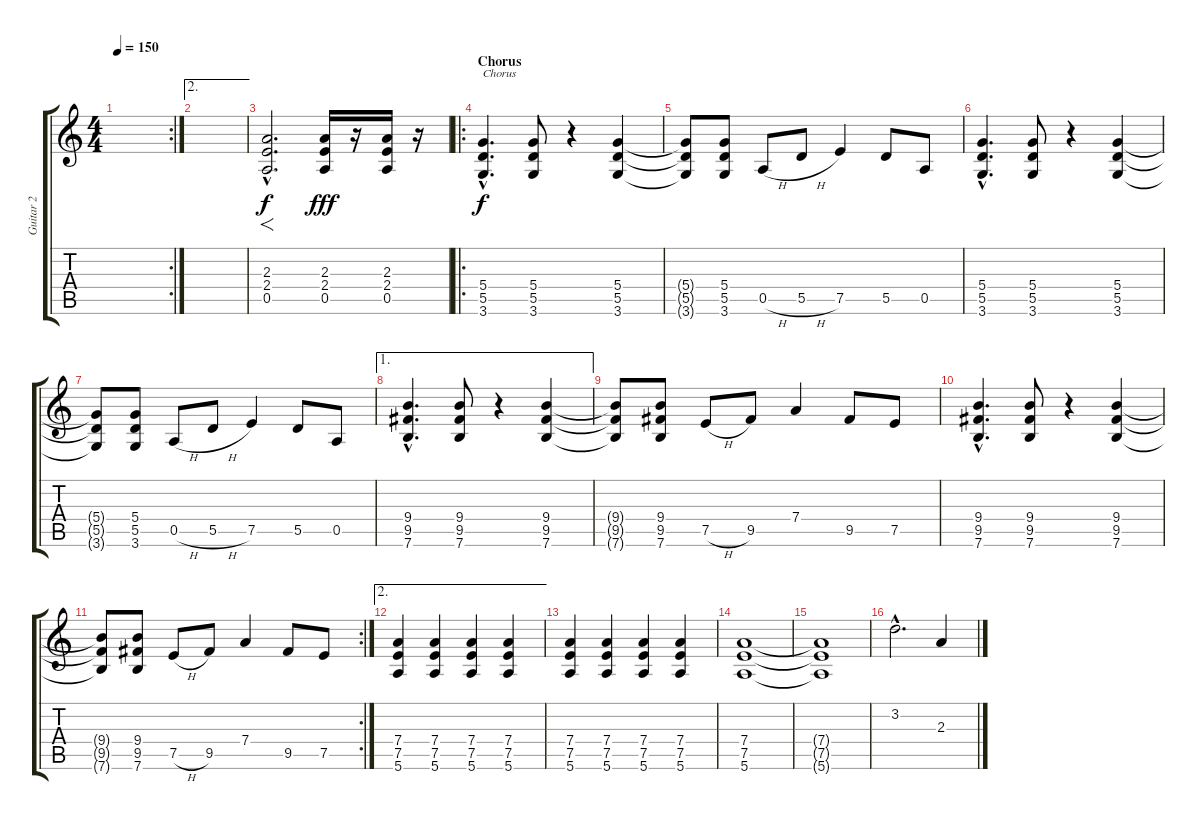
\track ("Guitar 2" "Guitar 2") {instrument distortionguitar}
\staff {score tabs}
\tuning (E4 B3 G3 D3 A2 E2) {hide}
\rc 2
\ts (4 4)
\tempo 150
\clef g2
\ks c
|
\ae 2
|
(2.3{hac} 2.4{hac} 0.5{hac}).2{f d} (2.3 2.4 0.5).16{dy fff} r.16 (2.3 2.4 0.5).16 r.16 |
\ro
\section ("" "Chorus")
(5.4{hac} 5.5{hac} 3.6{hac}).4{d txt "Chorus" dy f volume 11} (5.4 5.5 3.6).8 r.4 (5.4 5.5 3.6).4 |
(5.4{t} 5.5{t} 3.6{t}).8 (5.4 5.5 3.6).8 0.5{h}.8 5.5{h}.8 7.5.4 5.5.8 0.5.8 |
(5.4{hac} 5.5{hac} 3.6{hac}).4{d} (5.4 5.5 3.6).8 r.4 (5.4 5.5 3.6).4 |
(5.4{t} 5.5{t} 3.6{t}).8 (5.4 5.5 3.6).8 0.5{h}.8 5.5{h}.8 7.5.4 5.5.8 0.5.8 |
\ae 1
(9.4{hac} 9.5{hac} 7.6{hac}).4{d} (9.4 9.5 7.6).8 r.4 (9.4 9.5 7.6).4 |
(9.4{t} 9.5{t} 7.6{t}).8 (9.4 9.5 7.6).8 7.5{h}.8 9.5.8 7.4.4 9.5.8 7.5.8 |
(9.4{hac} 9.5{hac} 7.6{hac}).4{d} (9.4 9.5 7.6).8 r.4 (9.4 9.5 7.6).4 |
\rc 2
(9.4{t} 9.5{t} 7.6{t}).8 (9.4 9.5 7.6).8 7.5{h}.8 9.5.8 7.4.4 9.5.8 7.5.8 |
\ae 2
(7.4 7.5 5.6).4 (7.4 7.5 5.6).4 (7.4 7.5 5.6).4 (7.4 7.5 5.6).4 |
(7.4 7.5 5.6).4 (7.4 7.5 5.6).4 (7.4 7.5 5.6).4 (7.4 7.5 5.6).4 |
(7.4 7.5 5.6).1 |
(7.4{t} 7.5{t} 5.6{t}).1 |
3.2{hac}.2{d volume 8} 2.3.4
